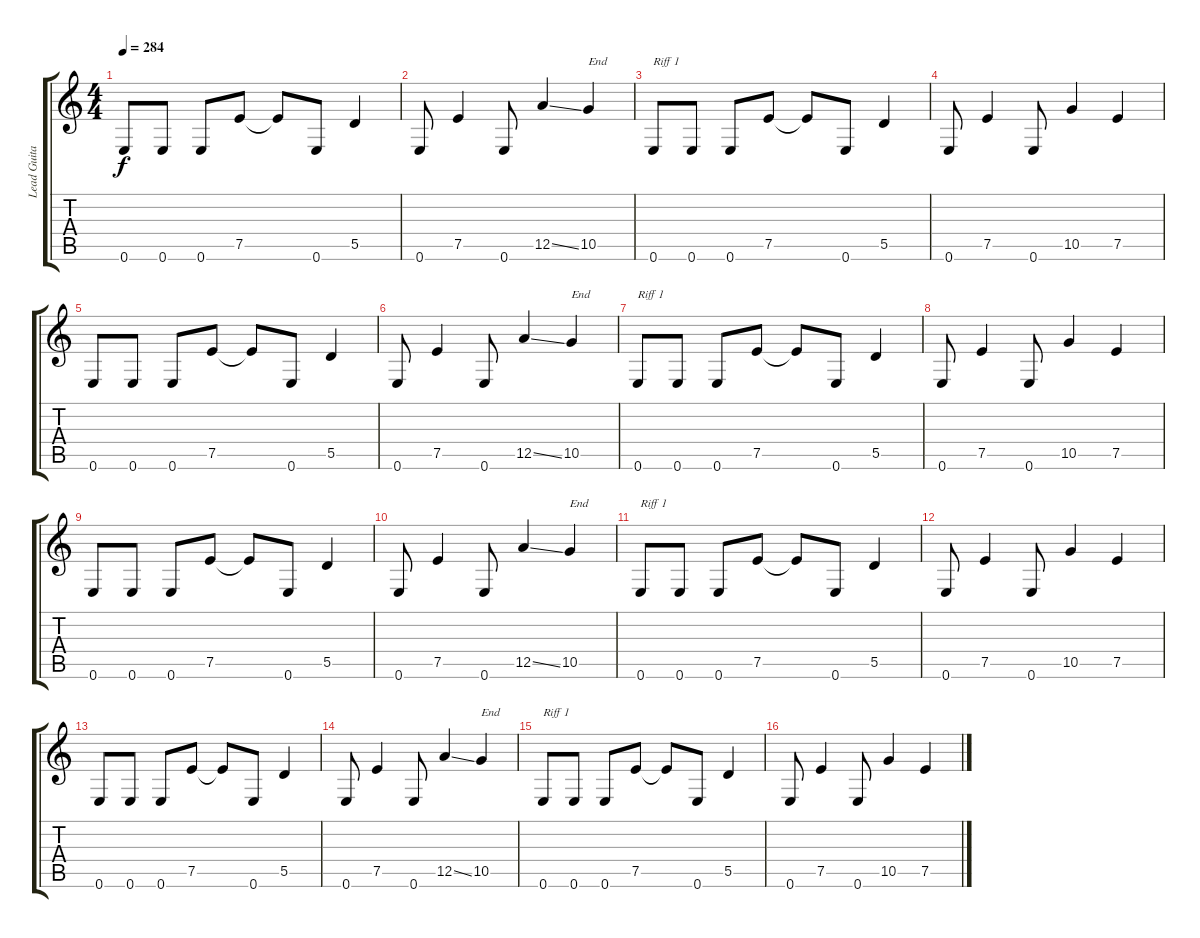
\track ("Lead Guitar 1" "Lead Guita") {instrument overdrivenguitar}
\staff {score tabs}
\tuning (E4 B3 G3 D3 A2 E2) {hide}
\ts (4 4)
\tempo 284
\clef g2
\ks c
0.6.8{dy f} 0.6.8 0.6.8 7.5.8 7.5{t}.8 0.6.8 5.5.4 |
0.6.8 7.5.4 0.6.8 12.5{ss}.4 10.5.4{txt "End"} |
0.6.8{txt "Riff 1"} 0.6.8 0.6.8 7.5.8 7.5{t}.8 0.6.8 5.5.4 |
0.6.8 7.5.4 0.6.8 10.5.4 7.5.4 |
0.6.8 0.6.8 0.6.8 7.5.8 7.5{t}.8 0.6.8 5.5.4 |
0.6.8 7.5.4 0.6.8 12.5{ss}.4 10.5.4{txt "End"} |
0.6.8{txt "Riff 1"} 0.6.8 0.6.8 7.5.8 7.5{t}.8 0.6.8 5.5.4 |
0.6.8 7.5.4 0.6.8 10.5.4 7.5.4 |
0.6.8 0.6.8 0.6.8 7.5.8 7.5{t}.8 0.6.8 5.5.4 |
0.6.8 7.5.4 0.6.8 12.5{ss}.4 10.5.4{txt "End"} |
0.6.8{txt "Riff 1"} 0.6.8 0.6.8 7.5.8 7.5{t}.8 0.6.8 5.5.4 |
0.6.8 7.5.4 0.6.8 10.5.4 7.5.4 |
0.6.8 0.6.8 0.6.8 7.5.8 7.5{t}.8 0.6.8 5.5.4 |
0.6.8 7.5.4 0.6.8 12.5{ss}.4 10.5.4{txt "End"} |
0.6.8{txt "Riff 1"} 0.6.8 0.6.8 7.5.8 7.5{t}.8 0.6.8 5.5.4 |
0.6.8 7.5.4 0.6.8 10.5.4 7.5.4
